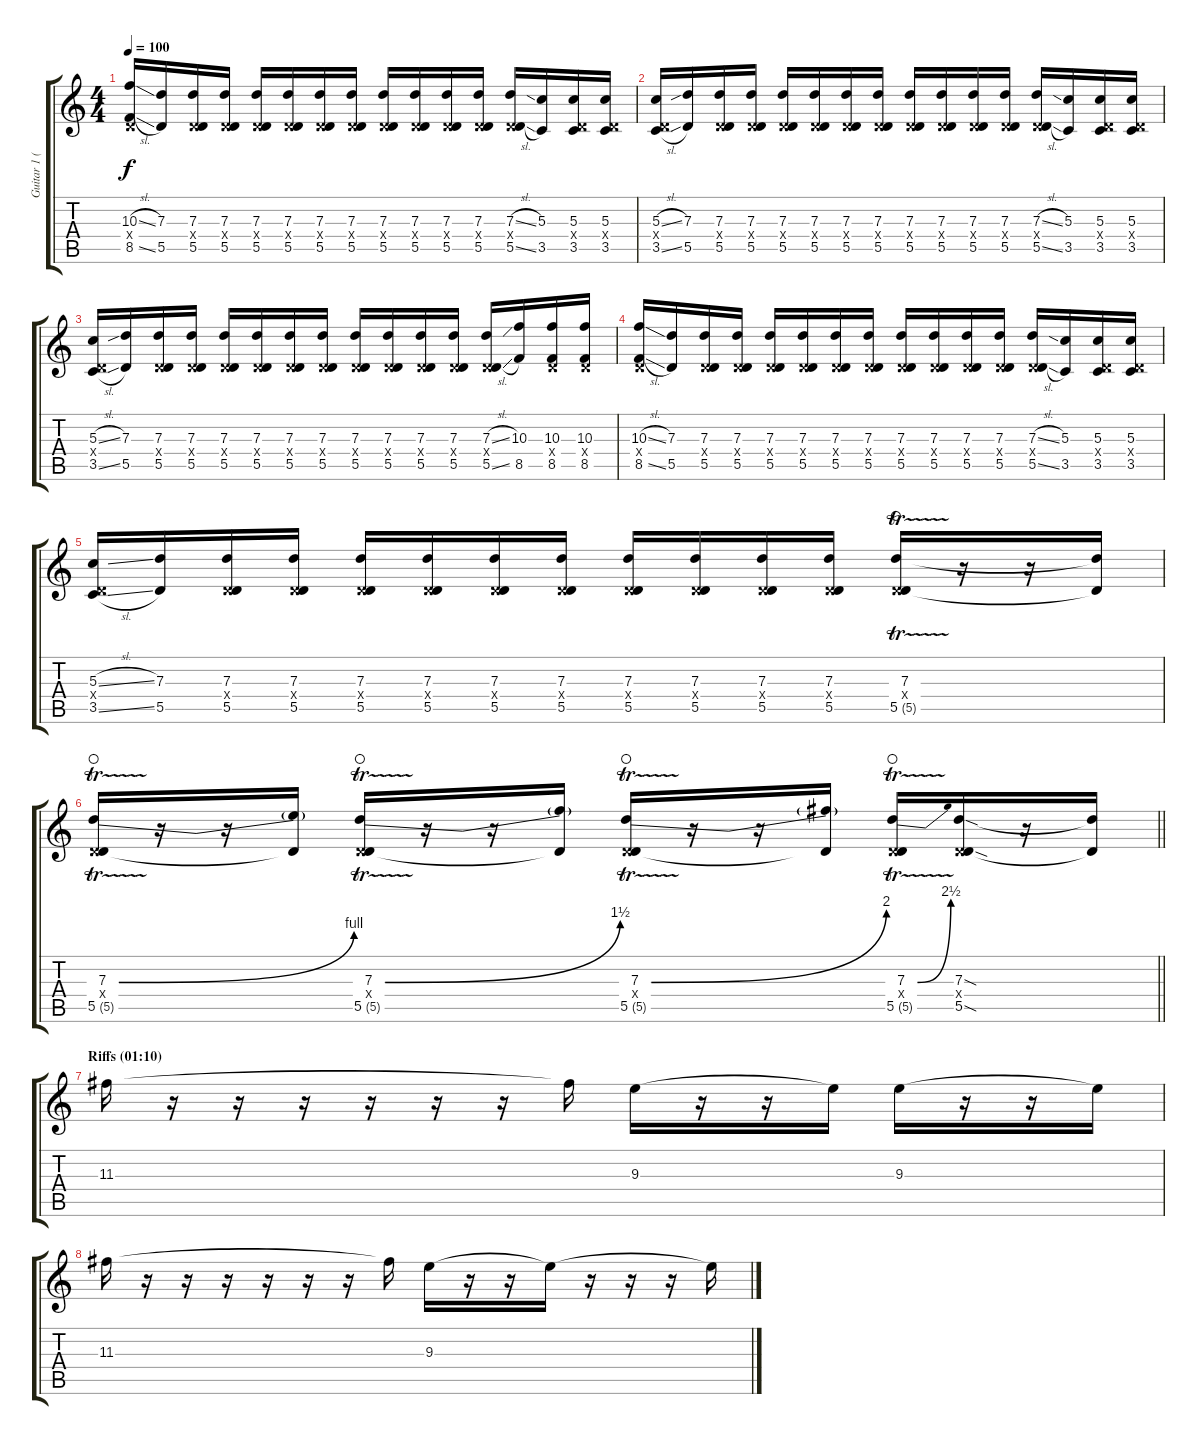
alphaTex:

\track ("Guitar 1 (Slash)" "Guitar 1 (") {instrument electricguitarclean}
\staff {score tabs}
\tuning (E4 B3 G3 D3 A2 E2) {hide}
\ts (4 4)
\tempo 100
\clef g2
\ks c
(10.3{sl} 0.4{x} 8.5{sl}).16{dy f} (7.3 5.5).16 (7.3 0.4{x} 5.5).16 (7.3 0.4{x} 5.5).16 (7.3 0.4{x} 5.5).16 (7.3 0.4{x} 5.5).16 (7.3 0.4{x} 5.5).16 (7.3 0.4{x} 5.5).16 (7.3 0.4{x} 5.5).16 (7.3 0.4{x} 5.5).16 (7.3 0.4{x} 5.5).16 (7.3 0.4{x} 5.5).16 (7.3{sl} 0.4{x} 5.5{sl}).16 (5.3 3.5).16 (5.3 0.4{x} 3.5).16 (5.3 0.4{x} 3.5).16 |
(5.3{sl} 0.4{x} 3.5{sl}).16 (7.3 5.5).16 (7.3 0.4{x} 5.5).16 (7.3 0.4{x} 5.5).16 (7.3 0.4{x} 5.5).16 (7.3 0.4{x} 5.5).16 (7.3 0.4{x} 5.5).16 (7.3 0.4{x} 5.5).16 (7.3 0.4{x} 5.5).16 (7.3 0.4{x} 5.5).16 (7.3 0.4{x} 5.5).16 (7.3 0.4{x} 5.5).16 (7.3{sl} 0.4{x} 5.5{sl}).16 (5.3 3.5).16 (5.3 0.4{x} 3.5).16 (5.3 0.4{x} 3.5).16 |
(5.3{sl} 0.4{x} 3.5{sl}).16 (7.3 5.5).16 (7.3 0.4{x} 5.5).16 (7.3 0.4{x} 5.5).16 (7.3 0.4{x} 5.5).16 (7.3 0.4{x} 5.5).16 (7.3 0.4{x} 5.5).16 (7.3 0.4{x} 5.5).16 (7.3 0.4{x} 5.5).16 (7.3 0.4{x} 5.5).16 (7.3 0.4{x} 5.5).16 (7.3 0.4{x} 5.5).16 (7.3{sl} 0.4{x} 5.5{sl}).16 (10.3 8.5).16 (10.3 0.4{x} 8.5).16 (10.3 0.4{x} 8.5).16 |
(10.3{sl} 0.4{x} 8.5{sl}).16 (7.3 5.5).16 (7.3 0.4{x} 5.5).16 (7.3 0.4{x} 5.5).16 (7.3 0.4{x} 5.5).16 (7.3 0.4{x} 5.5).16 (7.3 0.4{x} 5.5).16 (7.3 0.4{x} 5.5).16 (7.3 0.4{x} 5.5).16 (7.3 0.4{x} 5.5).16 (7.3 0.4{x} 5.5).16 (7.3 0.4{x} 5.5).16 (7.3{sl} 0.4{x} 5.5{sl}).16 (5.3 3.5).16 (5.3 0.4{x} 3.5).16 (5.3 0.4{x} 3.5).16 |
(5.3{sl} 0.4{x} 3.5{sl}).16 (7.3 5.5).16 (7.3 0.4{x} 5.5).16 (7.3 0.4{x} 5.5).16 (7.3 0.4{x} 5.5).16 (7.3 0.4{x} 5.5).16 (7.3 0.4{x} 5.5).16 (7.3 0.4{x} 5.5).16 (7.3 0.4{x} 5.5).16 (7.3 0.4{x} 5.5).16 (7.3 0.4{x} 5.5).16 (7.3 0.4{x} 5.5).16 (7.3 0.4{x} 5.5{tr (5 32)}).16{waho} r.16 r.16 (7.3{t} 5.5{t}).16 |
\barLineRight lightlight
(7.3{be (bend 0 0 60 4)} 0.4{x} 5.5{tr (5 32)}).16{waho} r.16 r.16 (7.3{t} 5.5{t}).16 (7.3{be (bend 0 0 60 6)} 0.4{x} 5.5{tr (5 32)}).16{waho} r.16 r.16 (7.3{t} 5.5{t}).16 (7.3{be (bend 0 0 60 8)} 0.4{x} 5.5{tr (5 32)}).16{waho} r.16 r.16 (7.3{t} 5.5{t}).16 (7.3{be (bend 0 0 60 10)} 0.4{x} 5.5{tr (5 32)}).16{waho} (7.3{sod} 0.4{x} 5.5{sod}).16 r.16 (7.3{t} 5.5{t}).16 |
\section ("" "Riffs (01:10)")
11.3.16 r.16 r.16 r.16 r.16 r.16 r.16 11.3{t}.16 9.3.16 r.16 r.16 9.3{t}.16 9.3.16 r.16 r.16 9.3{t}.16 |
11.3.16 r.16 r.16 r.16 r.16 r.16 r.16 11.3{t}.16 9.3.16 r.16 r.16 9.3{t}.16 r.16 r.16 r.16 9.3{t}.16
